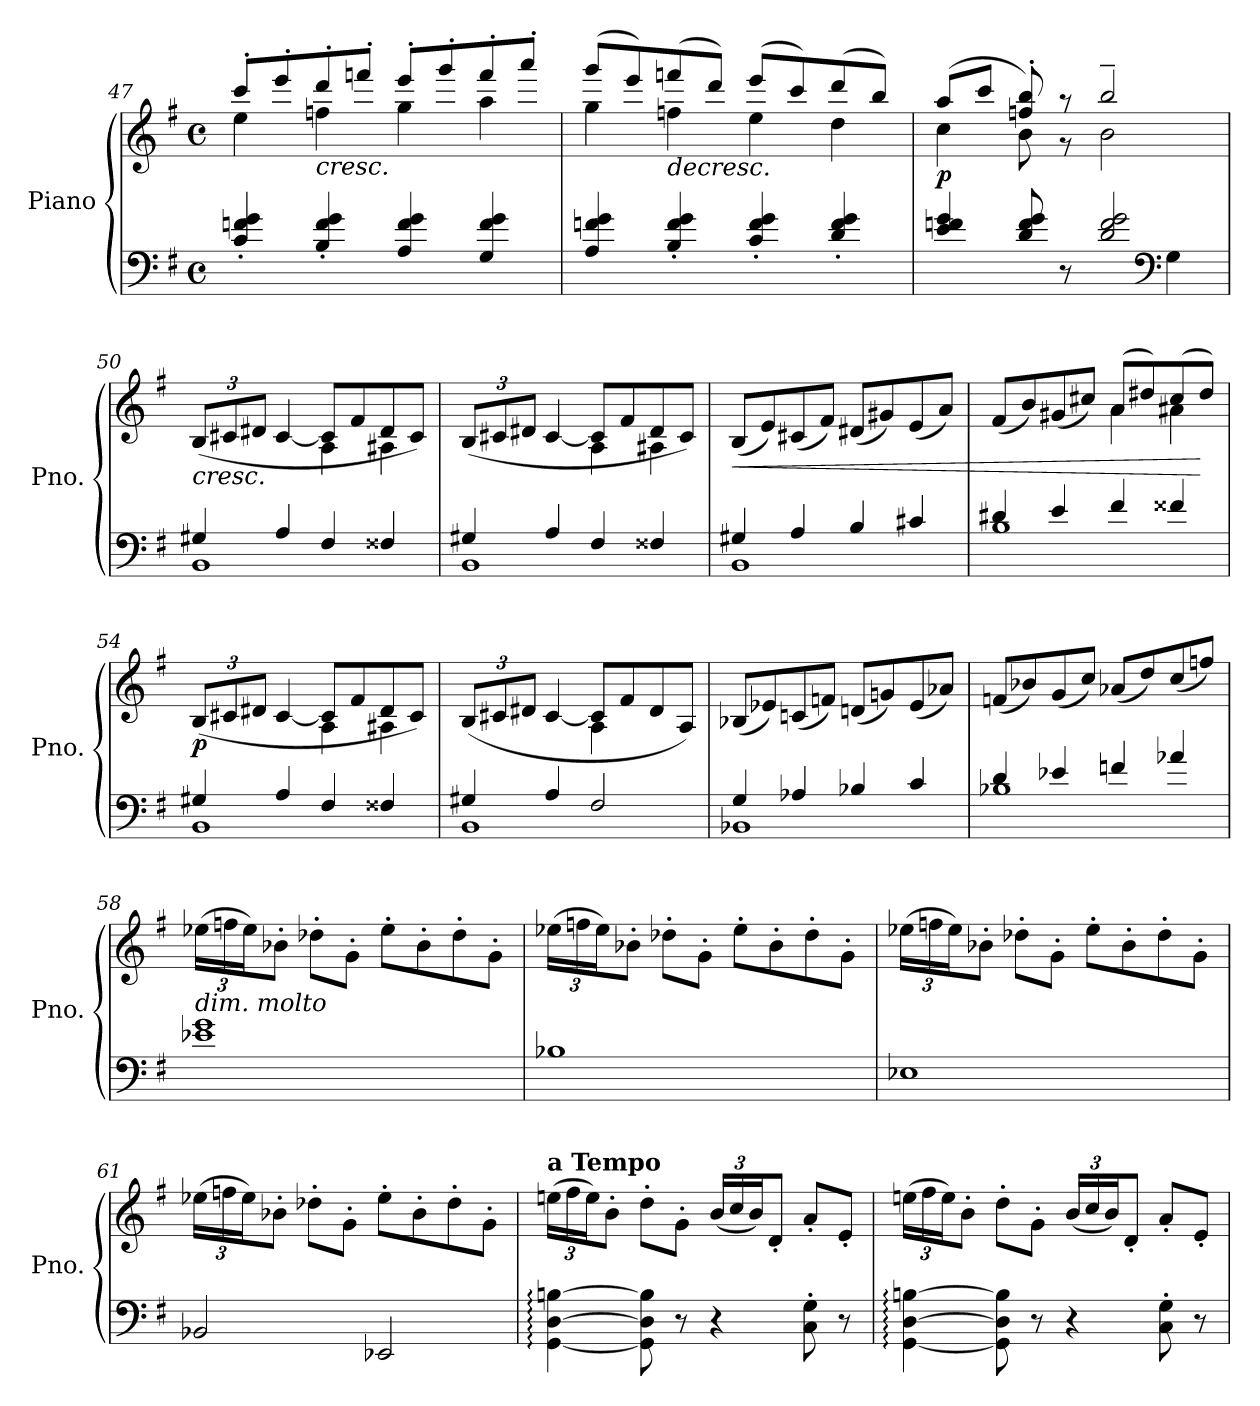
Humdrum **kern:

**kern	**kern	**dynam
*part1	*part1	*part1
*staff2	*staff1	*staff1/2
*I"Piano	*	*
*I'Pno.	*	*
*clefF4	*clefG2	*
*k[f#]	*k[f#]	*
*M4/4	*M4/4	*
*met(c)	*met(c)	*
=47	=47	=47
*	*^	*
4c/' 4fn/' 4g/'	8ccc'/L	4ee\	.
.	8eee'/	.	.
!	!	!	!LO:HP:b
4B/' 4f/' 4g/'	8ddd'/	4ffn\	<
.	8fffn'/J	.	.
4A/ 4f/ 4g/	8eee'/L	4gg\	.
.	8ggg'/	.	.
4G/ 4f/ 4g/	8fff'/	4aa\	.
.	8aaa'/J	.	.
!!LO:LB:g=z	!!
=48	=48	=48	=48
4A/ 4fn/ 4g/	(>8ggg/L	4gg\	.
.	8eee/)	.	.
!	!	!	!LO:HP:b
4B/' 4f/' 4g/'	(>8fffn/	4ffn\	>
.	8ddd/J)	.	.
4c/' 4f/' 4g/'	(>8eee/L	4ee\	.
.	8ccc/)	.	.
4d/' 4f/' 4g/'	(>8ddd/	4dd\	.
.	8bb/J)	.	.
*	*v	*v	*
.	.	[
=49	=49	=49
*^	*^	*
!	!	!	!	!LO:DY:b
4e/ 4fn/ 4g/	2.ryy	(>8aa/L	4cc\	p
.	.	8ccc/J	.	.
8d/ 8f/ 8g/	.	8ffn/' 8bb/')	8b\	.
8r	.	8r	8r	.
2d/ 2f/ 2g/	.	2bb~/	2b\	.
*clefF4	*	*	*	*
.	4G\	.	.	.
=50	=50	=50	=50	=50
*	*	*Xbrackettup	*	*
!	!	!	!	!LO:HP:b
1BB	4G#X/	(>12B/L	2ryy	<
.	.	12c#X/	.	.
.	.	12d#X/J	.	.
.	4A/	[4c#/	.	.
.	4F#/	8c#/L]	4A\	.
.	.	8f#/	.	]
.	4F##X/	8d#/	4A#X\	.
.	.	8c#/J)	.	.
=51	=51	=51	=51	=51
4G#X/	1BB	(>12B/L	2ryy	.
.	.	12c#X/	.	.
.	.	12d#X/J	.	.
4A/	.	[4c#/	.	.
4F#/	.	8c#/L]	4A\	.
.	.	8f#/	.	.
4F##X/	.	8d#/	4A#X\	.
.	.	8c#/J)	.	.
*	*	*v	*v	*
!!LO:PB:g=z
=52	=52	=52	=52
!	!	!	!LO:HP:b
4G#X/	1BB	(<8B/L	<
.	.	8e/)	.
4A/	.	(<8c#X/	.
.	.	8f#/J)	.
4B/	.	(<8d#X/L	.
.	.	8g#X/)	.
4c#X/	.	(<8e/	.
.	.	8a/J)	.
=53	=53	=53	=53
*	*	*^	*
4d#X/	1B	(<8f#/L	2ryy	.
.	.	8b/)	.	.
4e/	.	(<8g#X/	.	.
.	.	8cc#X/J)	.	.
4f#/	.	(<8a/L	4a\	.
.	.	8dd#X/)	.	.
4f##X/	.	(>8cc#/	4a#X\	.
.	.	8dd#/J)	.	[
=54	=54	=54	=54	=54
!	!	!	!	!LO:DY:b
1BB	4G#X/	(>12B/L	2ryy	p
.	.	12c#X/	.	.
.	.	12d#X/J	.	.
.	4A/	[4c#/	.	.
.	4F#/	8c#/L]	4A\	.
.	.	8f#/	.	.
.	4F##X/	8d#/	4A#X\	.
.	.	8c#/J)	.	.
=55	=55	=55	=55	=55
4G#X/	1BB	(>12B/L	2ryy	.
.	.	12c#X/	.	.
.	.	12d#X/J	.	.
4A/	.	[4c#/	.	.
2F#/	.	8c#/L]	4A\	.
.	.	8f#/	.	.
.	.	8d#/	4ryy	.
.	.	8A/J)	.	.
*	*	*v	*v	*
!!LO:LB:g=z
=56	=56	=56	=56
4G/	1BB-X	(<8B-X/L	.
.	.	8e-X/)	.
4A-X/	.	(<8cn/	.
.	.	8fn/J)	.
4B-X/	.	(<8dn/L	.
.	.	8gn/)	.
4c/	.	(<8e-/	.
.	.	8a-X/J)	.
=57	=57	=57	=57
4d/	1B-X	(<8fn/L	.
.	.	8b-X/)	.
4e-X/	.	(<8g/	.
.	.	8cc/J)	.
4fn/	.	(<8a-X/L	.
.	.	8dd/)	.
4a-X/	.	(<8cc/	.
.	.	8ffn/J)	.
*v	*v	*	*
.	.	[
=58	=58	=58
!	!LO:TX:b:i:t=dim. molto	!
1e-X 1g	(>24ee-X\LL	.
.	24ffn\	.
.	24ee-\J)	.
.	8b-X'\J	.
.	8dd-X'\L	.
.	8g'\J	.
.	8ee-'\L	.
.	8b-'\	.
.	8dd-'\	.
.	8g'\J	.
=59	=59	=59
1B-X	(>24ee-X\LL	.
.	24ffn\	.
.	24ee-\J)	.
.	8b-X'\J	.
.	8dd-X'\L	.
.	8g'\J	.
.	8ee-'\L	.
.	8b-'\	.
.	8dd-'\	.
.	8g'\J	.
!!LO:LB:g=z
=60	=60	=60
1E-X	(>24ee-X\LL	.
.	24ffn\	.
.	24ee-\J)	.
.	8b-X'\J	.
.	8dd-X'\L	.
.	8g'\J	.
.	8ee-'\L	.
.	8b-'\	.
.	8dd-'\	.
.	8g'\J	.
=61	=61	=61
2BB-X/	(>24ee-X\LL	.
.	24ffn\	.
.	24ee-\J)	.
.	8b-X'\J	.
.	8dd-X'\L	.
.	8g'\J	.
2EE-X/	8ee-'\L	.
.	8b-'\	.
.	8dd-'\	.
.	8g'\J	.
=62	=62	=62
!	!LO:TX:a:B:t=a Tempo	!
[4GG\: [4D\: [4Bn\:	(>24een\LL	.
.	24ff#\	.
.	24ee\J)	.
.	8b'\J	.
8GG\] 8D\] 8B\]	8dd'\L	.
8r	8g'\J	.
4r	(<24b/LL	.
.	24cc/	.
.	24b/J)	.
.	8d'/J	.
8C\' 8G\'	8a'/L	.
8r	8e'/J	.
=63	=63	=63
[4GG\: [4D\: [4Bn\:	(>24een\LL	.
.	24ff#\	.
.	24ee\J)	.
.	8b'\J	.
8GG\] 8D\] 8B\]	8dd'\L	.
8r	8g'\J	.
4r	(<24b/LL	.
.	24cc/	.
.	24b/J)	.
.	8d'/J	.
8C\' 8G\'	8a'/L	.
8r	8e'/J	.
=	=	=
*-	*-	*-
